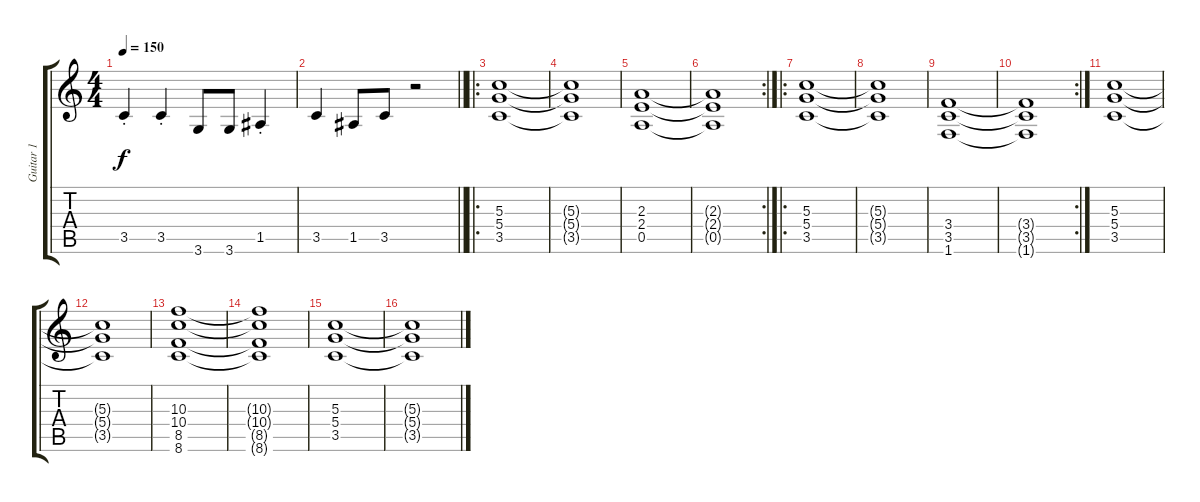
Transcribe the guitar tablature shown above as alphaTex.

\track ("Guitar 1" "Guitar 1") {instrument distortionguitar}
\staff {score tabs}
\tuning (E4 B3 G3 D3 A2 E2) {hide}
\ts (4 4)
\tempo 150
\clef g2
\ks c
3.5{st}.4{dy f} 3.5{st}.4 3.6.8 3.6.8 1.5{st}.4 |
\barLineRight lightlight
3.5.4 1.5.8 3.5.8 r.2 |
\ro
(5.3 5.4 3.5).1 |
(5.3{t} 5.4{t} 3.5{t}).1 |
(2.3 2.4 0.5).1 |
\rc 2
(2.3{t} 2.4{t} 0.5{t}).1 |
\ro
(5.3 5.4 3.5).1 |
(5.3{t} 5.4{t} 3.5{t}).1 |
(3.4 3.5 1.6).1 |
\rc 2
(3.4{t} 3.5{t} 1.6{t}).1 |
(5.3 5.4 3.5).1 |
(5.3{t} 5.4{t} 3.5{t}).1 |
(10.3 10.4 8.5 8.6).1 |
(10.3{t} 10.4{t} 8.5{t} 8.6{t}).1 |
(5.3 5.4 3.5).1 |
(5.3{t} 5.4{t} 3.5{t}).1
